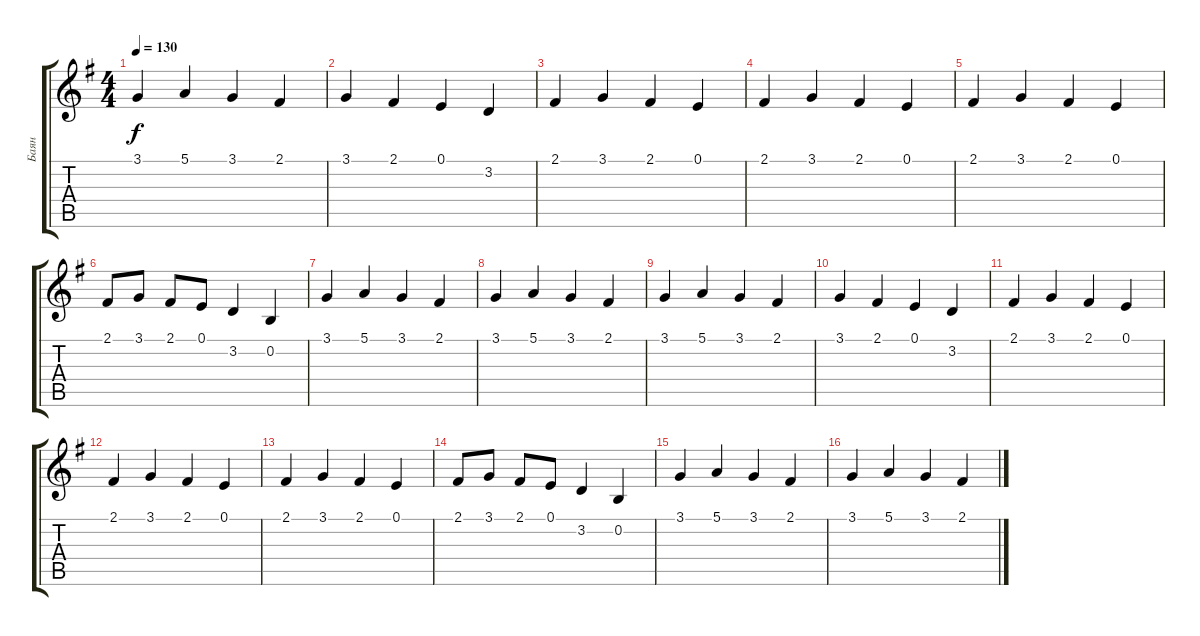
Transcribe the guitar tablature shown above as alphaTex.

\track ("Баян" "Баян") {instrument accordion}
\staff {score tabs}
\tuning (E4 B3 G3 D3 A2 E2) {hide}
\ts (4 4)
\tempo 130
\clef g2
\ks eminor
3.1.4{dy f} 5.1.4 3.1.4 2.1.4 |
3.1.4 2.1.4 0.1.4 3.2.4 |
2.1.4 3.1.4 2.1.4 0.1.4 |
2.1.4 3.1.4 2.1.4 0.1.4 |
2.1.4 3.1.4 2.1.4 0.1.4 |
2.1.8 3.1.8 2.1.8 0.1.8 3.2.4 0.2.4 |
3.1.4 5.1.4 3.1.4 2.1.4 |
3.1.4 5.1.4 3.1.4 2.1.4 |
3.1.4 5.1.4 3.1.4 2.1.4 |
3.1.4 2.1.4 0.1.4 3.2.4 |
2.1.4 3.1.4 2.1.4 0.1.4 |
2.1.4 3.1.4 2.1.4 0.1.4 |
2.1.4 3.1.4 2.1.4 0.1.4 |
2.1.8 3.1.8 2.1.8 0.1.8 3.2.4 0.2.4 |
3.1.4 5.1.4 3.1.4 2.1.4 |
3.1.4 5.1.4 3.1.4 2.1.4
